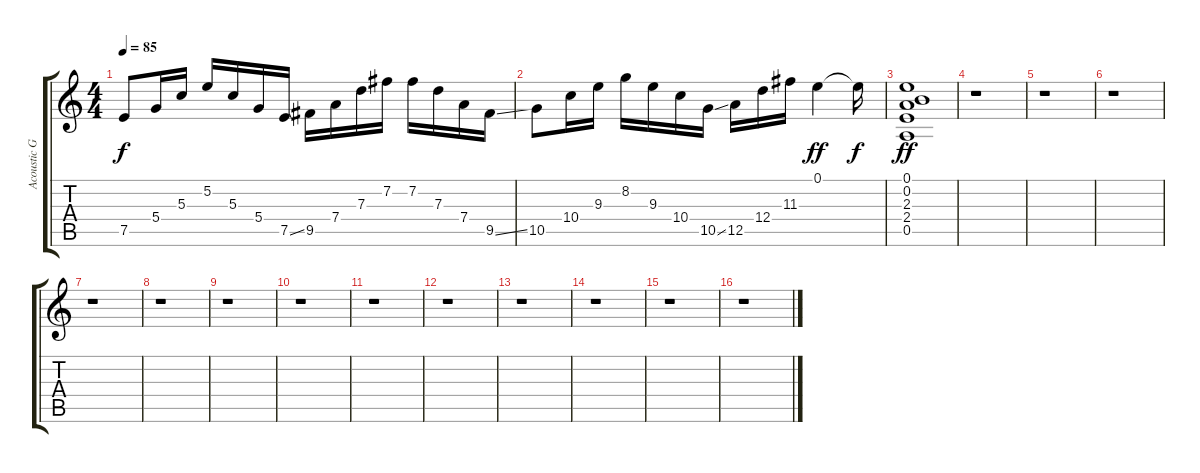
\track ("Acoustic Guitar" "Acoustic G") {instrument acousticguitarnylon}
\staff {score tabs}
\tuning (E4 B3 G3 D3 A2 E2) {hide}
\ts (4 4)
\tempo 85
\clef g2
\ks c
7.5.8{dy f} 5.4.16 5.3.16 5.2.16 5.3.16 5.4.16 7.5{ss}.16 9.5.16 7.4.16 7.3.16 7.2.16 7.2.16 7.3.16 7.4.16 9.5{ss}.16 |
10.5.8 10.4.16 9.3.16 8.2.16 9.3.16 10.4.16 10.5{ss}.16 12.5.16 12.4.16 11.3.16 0.1.4{dy ff} 0.1{t}.16{dy f} |
(0.1 0.2 2.3 2.4 0.5).1{dy ff} |
r.1 |
r.1 |
r.1 |
r.1 |
r.1 |
r.1 |
r.1 |
r.1 |
r.1 |
r.1 |
r.1 |
r.1 |
r.1
